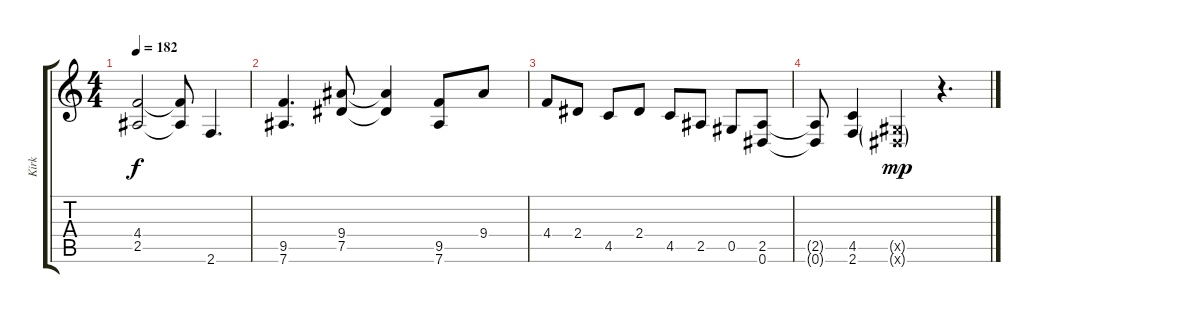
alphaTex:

\track ("Kirk" "Kirk") {instrument distortionguitar}
\staff {score tabs}
\tuning (Eb4 Bb3 Gb3 Db3 Ab2 Eb2) {hide}
\ts (4 4)
\tempo 182
\clef g2
\ks c
(4.4{t} 2.5{t}).2{dy f} (4.4{t} 2.5{t}).8 2.6.4{d} |
(9.5 7.6).4{d} (9.4 7.5).8 (9.4{t} 7.5{t}).4 (9.5 7.6).8 9.4.8 |
4.4.8 2.4.8 4.5.8 2.4.8 4.5.8 2.5.8 0.5.8 (2.5 0.6).8 |
(2.5{t} 0.6{t}).8 (4.5 2.6).4 (0.5{g x} 0.6{g x}).4{dy mp} r.4{d}
